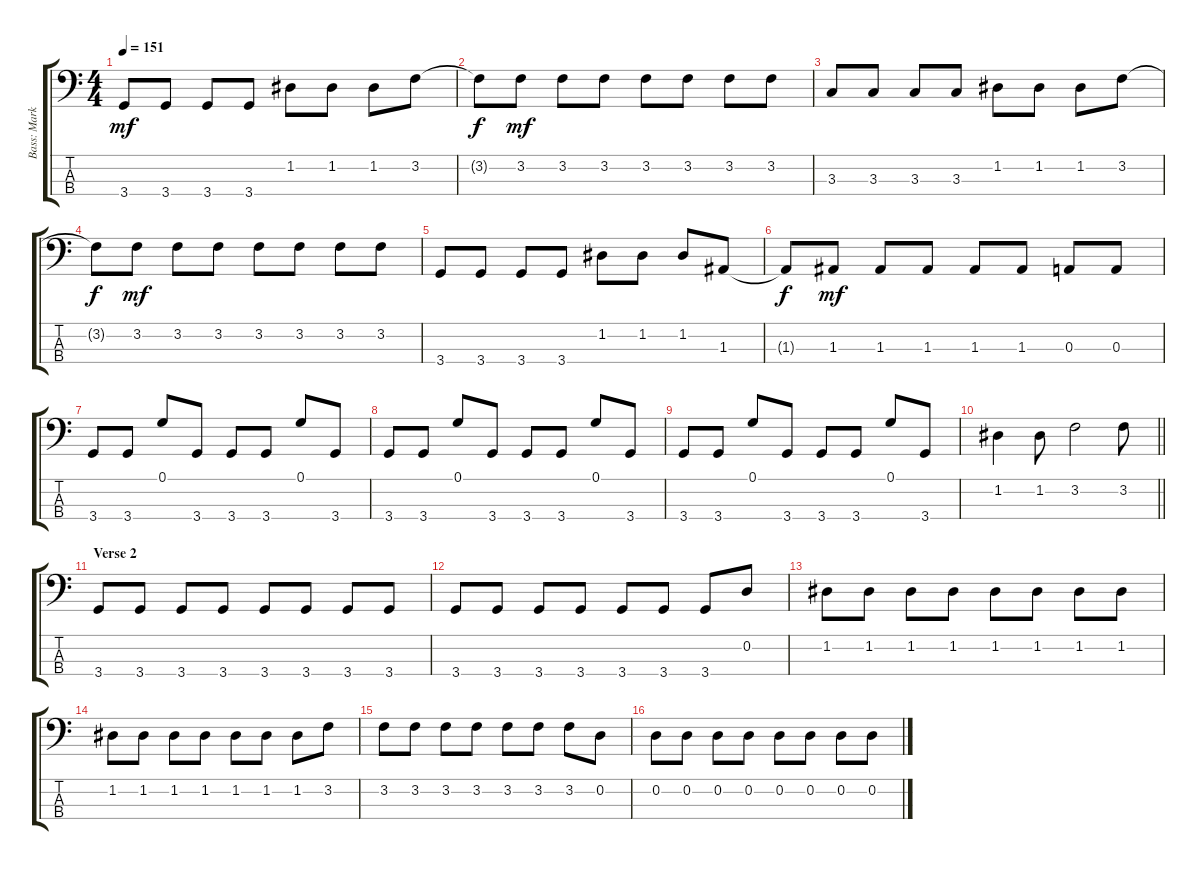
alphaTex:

\track ("Bass: Mark Andes" "Bass: Mark") {instrument electricbasspick}
\staff {score tabs}
\tuning (G2 D2 A1 E1) {hide}
\ts (4 4)
\tempo 151
\clef f4
\ks c
3.4.8{dy mf} 3.4.8 3.4.8 3.4.8 1.2.8 1.2.8 1.2.8 3.2.8 |
3.2{t}.8{dy f} 3.2.8{dy mf} 3.2.8 3.2.8 3.2.8 3.2.8 3.2.8 3.2.8 |
3.3.8 3.3.8 3.3.8 3.3.8 1.2.8 1.2.8 1.2.8 3.2.8 |
3.2{t}.8{dy f} 3.2.8{dy mf} 3.2.8 3.2.8 3.2.8 3.2.8 3.2.8 3.2.8 |
3.4.8 3.4.8 3.4.8 3.4.8 1.2.8 1.2.8 1.2.8 1.3.8 |
1.3{t}.8{dy f} 1.3.8{dy mf} 1.3.8 1.3.8 1.3.8 1.3.8 0.3.8 0.3.8 |
3.4.8 3.4.8 0.1.8 3.4.8 3.4.8 3.4.8 0.1.8 3.4.8 |
3.4.8 3.4.8 0.1.8 3.4.8 3.4.8 3.4.8 0.1.8 3.4.8 |
3.4.8 3.4.8 0.1.8 3.4.8 3.4.8 3.4.8 0.1.8 3.4.8 |
\barLineRight lightlight
1.2.4 1.2.8 3.2.2 3.2.8 |
\section ("" "Verse 2")
3.4.8 3.4.8 3.4.8 3.4.8 3.4.8 3.4.8 3.4.8 3.4.8 |
3.4.8 3.4.8 3.4.8 3.4.8 3.4.8 3.4.8 3.4.8 0.2.8 |
1.2.8 1.2.8 1.2.8 1.2.8 1.2.8 1.2.8 1.2.8 1.2.8 |
1.2.8 1.2.8 1.2.8 1.2.8 1.2.8 1.2.8 1.2.8 3.2.8 |
3.2.8 3.2.8 3.2.8 3.2.8 3.2.8 3.2.8 3.2.8 0.2.8 |
0.2.8 0.2.8 0.2.8 0.2.8 0.2.8 0.2.8 0.2.8 0.2.8
